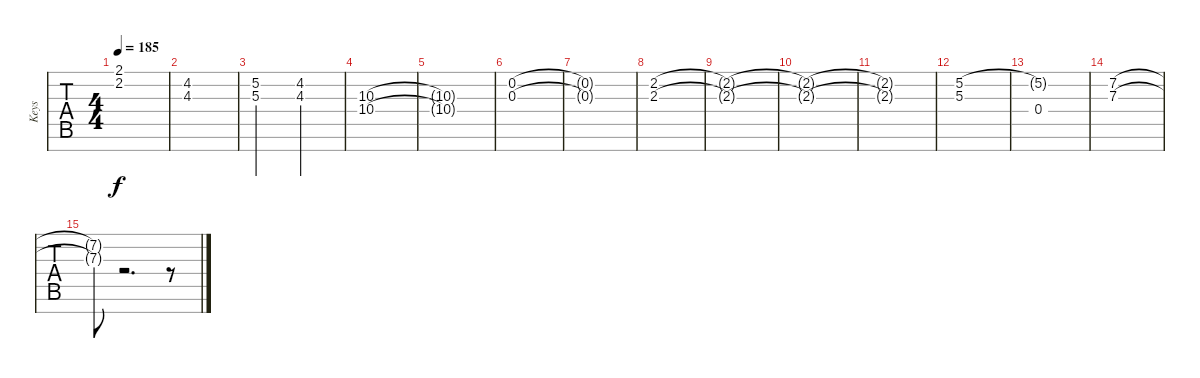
\track ("Keys" "Keys") {instrument lead2sawtooth}
\staff {tabs}
\tuning (C6 C5 C4 C3 C2 C1 C0) {hide}
\ts (4 4)
\tempo 185
\clef f4
\ks c
(2.1{t} 2.2{t}).1{dy f} |
(4.2 4.3).1 |
(5.2 5.3).2 (4.2 4.3).2 |
(10.3 10.4).1 |
(10.3{t} 10.4{t}).1 |
(0.2 0.3).1 |
(0.2{t} 0.3{t}).1 |
(2.2 2.3).1 |
(2.2{t} 2.3{t}).1 |
(2.2{t} 2.3{t}).1 |
(2.2{t} 2.3{t}).1 |
(5.2 5.3).1 |
(5.2{t} 0.4).1 |
(7.2 7.3).1 |
(7.2{t} 7.3{t}).8 r.2{d} r.8
